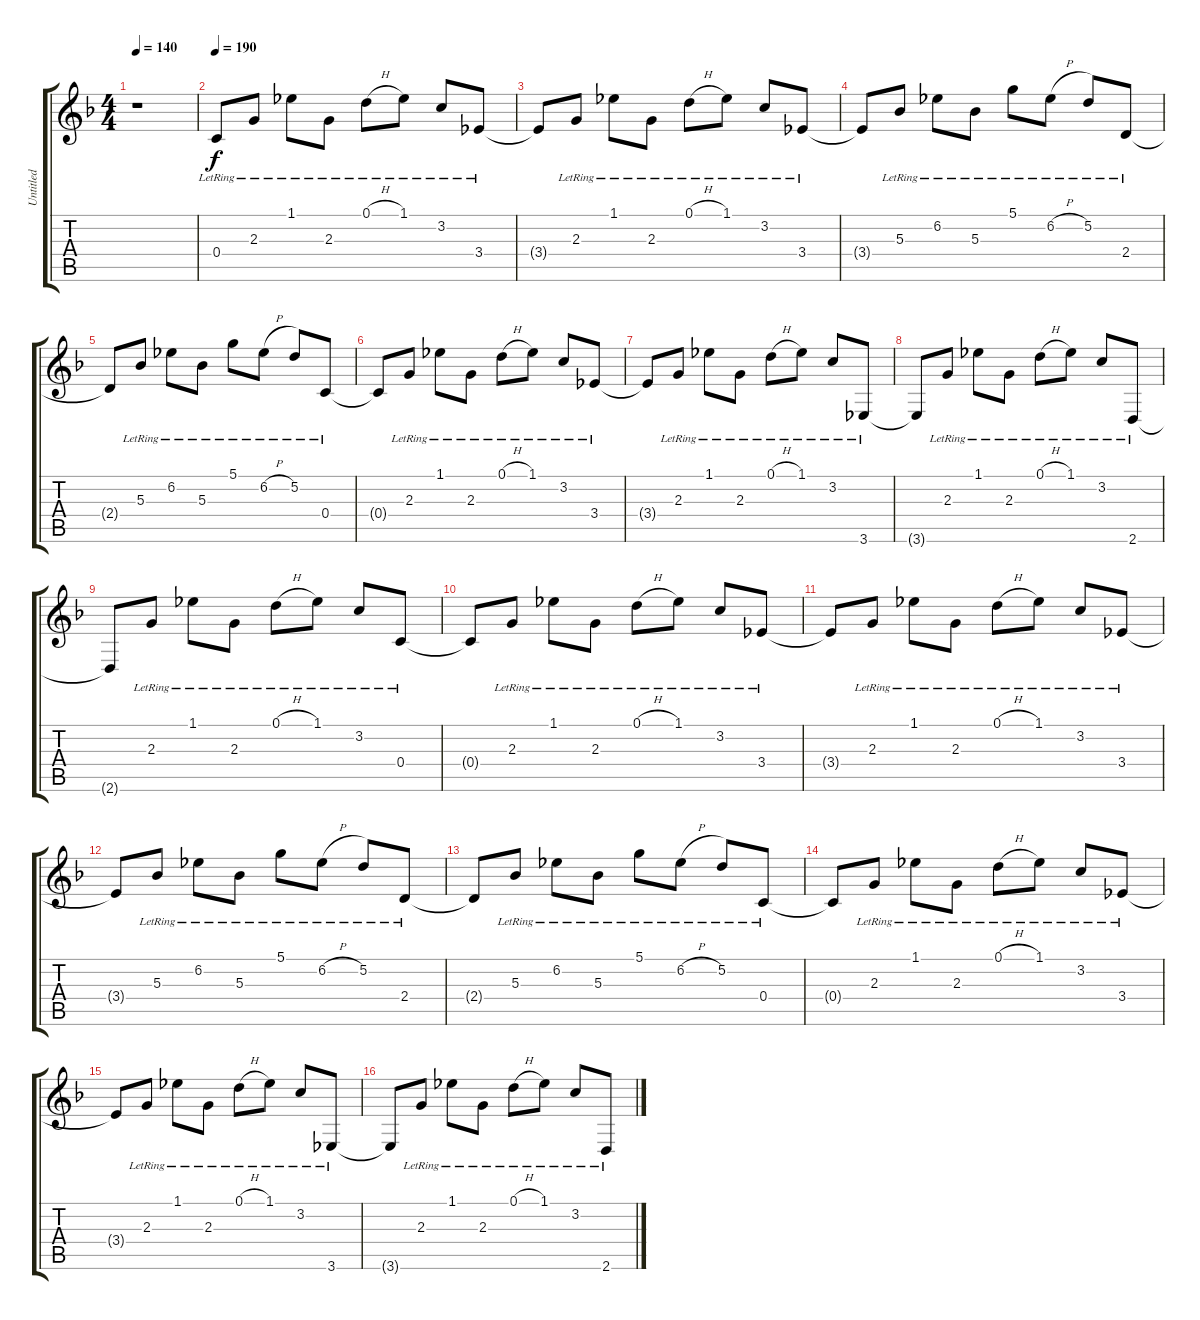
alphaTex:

\track ("Untitled" "Untitled") {instrument electricguitarjazz}
\staff {score tabs}
\tuning (D4 A3 F3 C3 G2 C2) {hide}
\ts (4 4)
\tempo 140
\clef g2
\ks f
r.1{dy f} |
\tempo 190
0.4{lr}.8 2.3{lr}.8 1.1{lr}.8 2.3{lr}.8 0.1{h lr}.8 1.1{lr}.8 3.2{lr}.8 3.4{lr}.8 |
3.4{t}.8 2.3{lr}.8 1.1{lr}.8 2.3{lr}.8 0.1{h lr}.8 1.1{lr}.8 3.2{lr}.8 3.4{lr}.8 |
3.4{t}.8 5.3{lr}.8 6.2{lr}.8 5.3{lr}.8 5.1{lr}.8 6.2{h lr}.8 5.2{lr}.8 2.4{lr}.8 |
2.4{t}.8 5.3{lr}.8 6.2{lr}.8 5.3{lr}.8 5.1{lr}.8 6.2{h lr}.8 5.2{lr}.8 0.4{lr}.8 |
0.4{t}.8 2.3{lr}.8 1.1{lr}.8 2.3{lr}.8 0.1{h lr}.8 1.1{lr}.8 3.2{lr}.8 3.4{lr}.8 |
3.4{t}.8 2.3{lr}.8 1.1{lr}.8 2.3{lr}.8 0.1{h lr}.8 1.1{lr}.8 3.2{lr}.8 3.6{lr}.8 |
3.6{t}.8 2.3{lr}.8 1.1{lr}.8 2.3{lr}.8 0.1{h lr}.8 1.1{lr}.8 3.2{lr}.8 2.6{lr}.8 |
2.6{t}.8 2.3{lr}.8 1.1{lr}.8 2.3{lr}.8 0.1{h lr}.8 1.1{lr}.8 3.2{lr}.8 0.4{lr}.8 |
0.4{t}.8 2.3{lr}.8 1.1{lr}.8 2.3{lr}.8 0.1{h lr}.8 1.1{lr}.8 3.2{lr}.8 3.4{lr}.8 |
3.4{t}.8 2.3{lr}.8 1.1{lr}.8 2.3{lr}.8 0.1{h lr}.8 1.1{lr}.8 3.2{lr}.8 3.4{lr}.8 |
3.4{t}.8 5.3{lr}.8 6.2{lr}.8 5.3{lr}.8 5.1{lr}.8 6.2{h lr}.8 5.2{lr}.8 2.4{lr}.8 |
2.4{t}.8 5.3{lr}.8 6.2{lr}.8 5.3{lr}.8 5.1{lr}.8 6.2{h lr}.8 5.2{lr}.8 0.4{lr}.8 |
0.4{t}.8 2.3{lr}.8 1.1{lr}.8 2.3{lr}.8 0.1{h lr}.8 1.1{lr}.8 3.2{lr}.8 3.4{lr}.8 |
3.4{t}.8 2.3{lr}.8 1.1{lr}.8 2.3{lr}.8 0.1{h lr}.8 1.1{lr}.8 3.2{lr}.8 3.6{lr}.8 |
3.6{t}.8 2.3{lr}.8 1.1{lr}.8 2.3{lr}.8 0.1{h lr}.8 1.1{lr}.8 3.2{lr}.8 2.6{lr}.8
